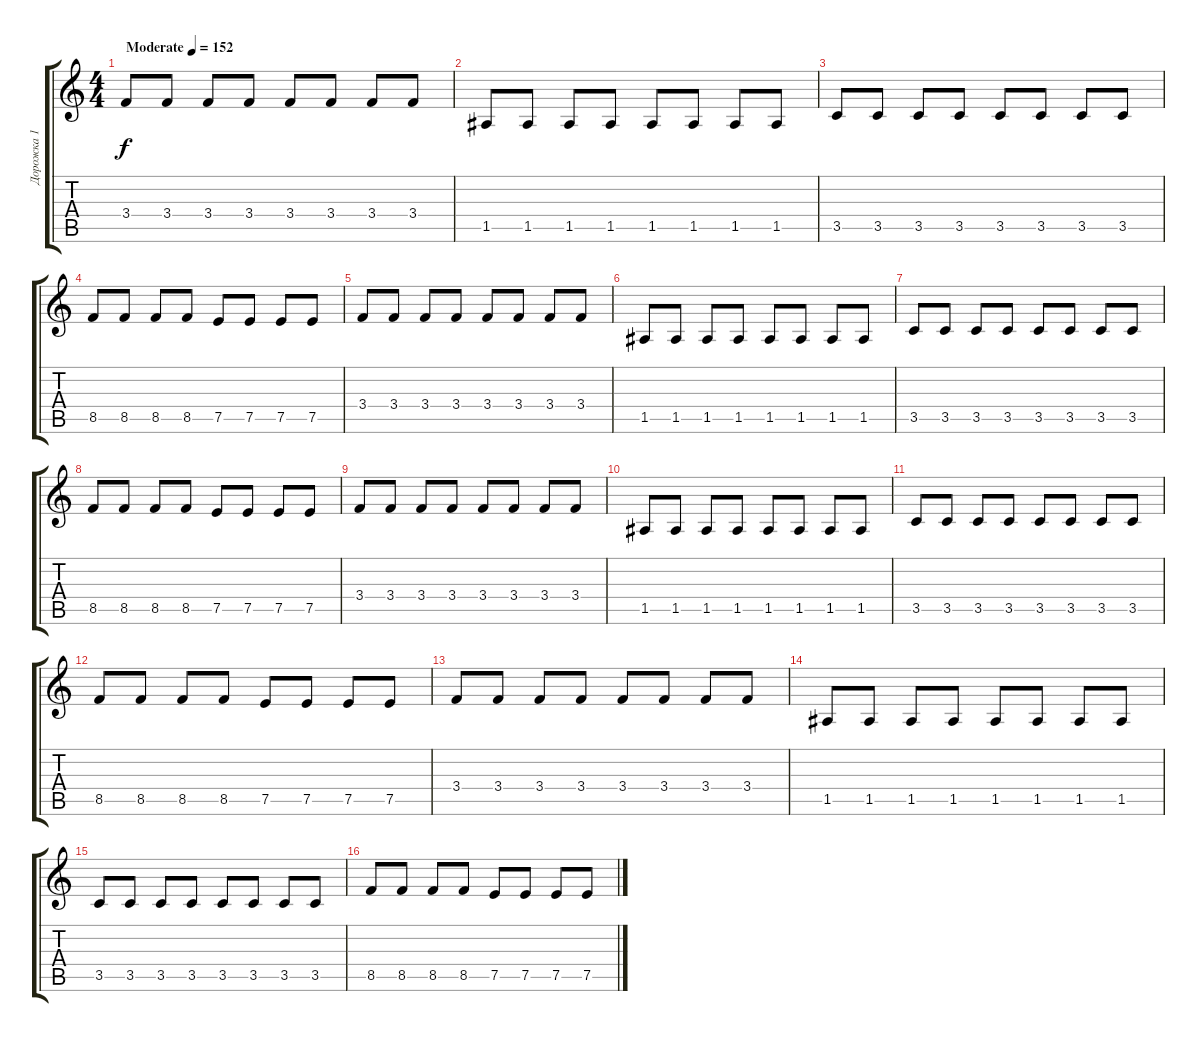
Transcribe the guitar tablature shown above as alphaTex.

\track ("Дорожка 1" "Дорожка 1") {instrument distortionguitar}
\staff {score tabs}
\tuning (E4 B3 G3 D3 A2 E2) {hide}
\ts (4 4)
\tempo (152 "Moderate")
\clef g2
\ks c
3.4.8{dy f instrument distortionguitar} 3.4.8 3.4.8 3.4.8 3.4.8 3.4.8 3.4.8 3.4.8 |
1.5.8 1.5.8 1.5.8 1.5.8 1.5.8 1.5.8 1.5.8 1.5.8 |
3.5.8 3.5.8 3.5.8 3.5.8 3.5.8 3.5.8 3.5.8 3.5.8 |
8.5.8 8.5.8 8.5.8 8.5.8 7.5.8 7.5.8 7.5.8 7.5.8 |
3.4.8 3.4.8 3.4.8 3.4.8 3.4.8 3.4.8 3.4.8 3.4.8 |
1.5.8 1.5.8 1.5.8 1.5.8 1.5.8 1.5.8 1.5.8 1.5.8 |
3.5.8 3.5.8 3.5.8 3.5.8 3.5.8 3.5.8 3.5.8 3.5.8 |
8.5.8 8.5.8 8.5.8 8.5.8 7.5.8 7.5.8 7.5.8 7.5.8 |
3.4.8 3.4.8 3.4.8 3.4.8 3.4.8 3.4.8 3.4.8 3.4.8 |
1.5.8 1.5.8 1.5.8 1.5.8 1.5.8 1.5.8 1.5.8 1.5.8 |
3.5.8 3.5.8 3.5.8 3.5.8 3.5.8 3.5.8 3.5.8 3.5.8 |
8.5.8 8.5.8 8.5.8 8.5.8 7.5.8 7.5.8 7.5.8 7.5.8 |
3.4.8 3.4.8 3.4.8 3.4.8 3.4.8 3.4.8 3.4.8 3.4.8 |
1.5.8 1.5.8 1.5.8 1.5.8 1.5.8 1.5.8 1.5.8 1.5.8 |
3.5.8 3.5.8 3.5.8 3.5.8 3.5.8 3.5.8 3.5.8 3.5.8 |
8.5.8 8.5.8 8.5.8 8.5.8 7.5.8 7.5.8 7.5.8 7.5.8
